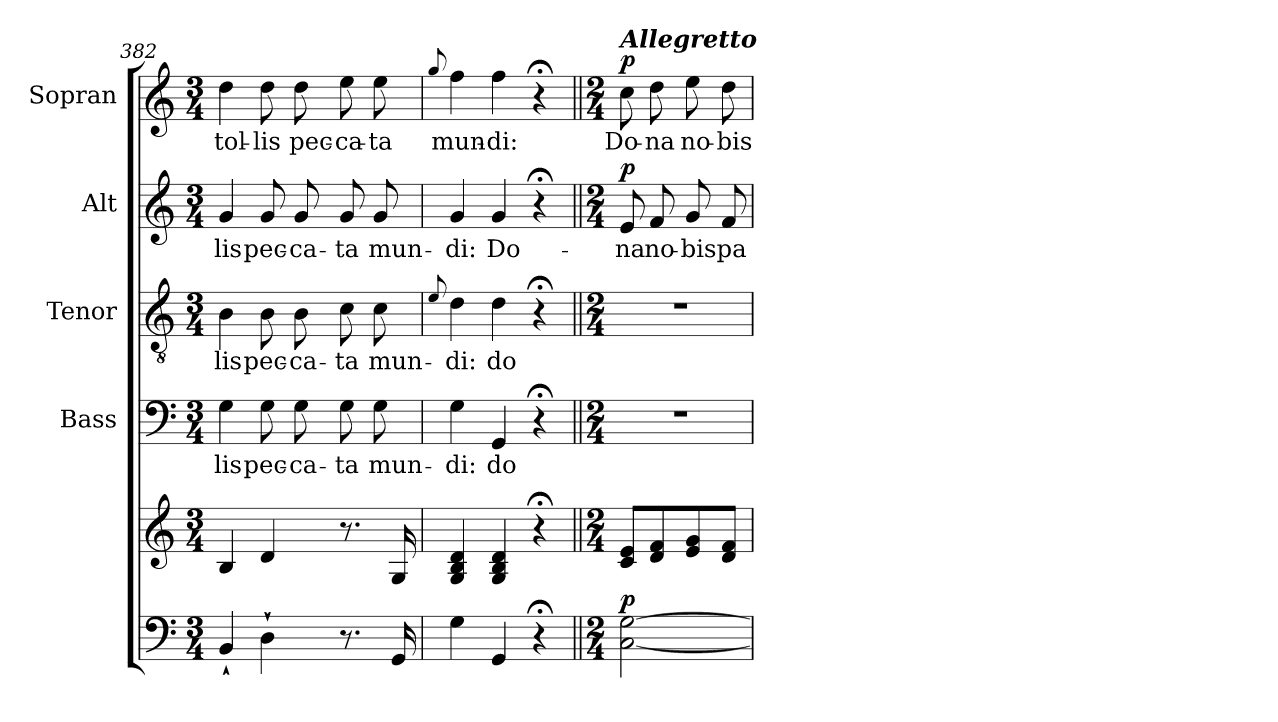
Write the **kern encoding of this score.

**kern	**kern	**dynam	**kern	**text	**kern	**text	**kern	**text	**dynam	**kern	**text	**dynam
*part5	*part5	*part5	*part4	*part4	*part3	*part3	*part2	*part2	*part2	*part1	*part1	*part1
*staff6	*staff5	*staff5/6	*staff4	*staff4	*staff3	*staff3	*staff2	*staff2	*staff2	*staff1	*staff1	*staff1
*	*	*	*I"Bass	*	*I"Tenor	*	*I"Alt	*	*	*I"Sopran	*	*
*	*	*	*I'B.	*	*I'T.	*	*I'A.	*	*	*I'S.	*	*
*clefF4	*clefG2	*	*clefF4	*	*clefGv2	*	*clefG2	*	*	*clefG2	*	*
*k[]	*k[]	*	*k[]	*	*k[]	*	*k[]	*	*	*k[]	*	*
*C:	*C:	*	*C:	*	*C:	*	*C:	*	*	*C:	*	*
*M3/4	*M3/4	*	*M3/4	*	*M3/4	*	*M3/4	*	*	*M3/4	*	*
=382	=382	=382	=382	=382	=382	=382	=382	=382	=382	=382	=382	=382
!	!	!	!	!LO:LY:b	!	!LO:LY:b	!	!LO:LY:b	!	!	!LO:LY:b	!
4BB`</	4B/	.	4G\	-lis	4B\	-lis	4g/	-lis	.	4dd\	tol-	.
!	!	!	!	!LO:LY:b	!	!LO:LY:b	!	!LO:LY:b	!	!	!LO:LY:b	!
4D`>\	4d/	.	8G\	pec-	8B\	pec-	8g/	pec-	.	8dd\	-lis	.
!	!	!	!	!LO:LY:b	!	!LO:LY:b	!	!LO:LY:b	!	!	!LO:LY:b	!
.	.	.	8G\	-ca-	8B\	-ca-	8g/	-ca-	.	8dd\	pec-	.
!	!	!	!	!LO:LY:b	!	!LO:LY:b	!	!LO:LY:b	!	!	!LO:LY:b	!
8.r	8.r	.	8G\	-ta	8c\	-ta	8g/	-ta	.	8ee\	-ca-	.
!	!	!	!	!LO:LY:b	!	!LO:LY:b	!	!LO:LY:b	!	!	!LO:LY:b	!
.	.	.	8G\	mun-	8c\	mun-	8g/	mun-	.	8ee\	-ta	.
16GG/	16G/	.	.	.	.	.	.	.	.	.	.	.
=383	=383	=383	=383	=383	=383	=383	=383	=383	=383	=383	=383	=383
.	.	.	.	.	8qqe/	.	.	.	.	8qqgg/	.	.
!	!	!	!	!LO:LY:b	!	!LO:LY:b	!	!LO:LY:b	!	!	!LO:LY:b	!
4G\	4G/ 4B/ 4d/	.	4G\	-di:	4d\	-di:	4g/	-di:	.	4ff\	mun-	.
!	!	!	!	!LO:LY:b	!	!LO:LY:b	!	!LO:LY:b	!	!	!LO:LY:b	!
4GG/	4G/ 4B/ 4d/	.	4GG/	do-	4d\	do-	4g/	Do-	.	4ff\	-di:	.
4r;<	4r;<	.	4r;<	.	4r;<	.	4r;<	.	.	4r;<	.	.
!!LO:LB:g=z
=384||	=384||	=384||	=384||	=384||	=384||	=384||	=384||	=384||	=384||	=384||	=384||	=384||
*M2/4	*M2/4	*	*M2/4	*	*M2/4	*	*M2/4	*	*	*M2/4	*	*
!	!	!	!	!	!	!	!	!	!	!LO:TX:a:Bi:t=Allegretto	!	!
!	!	!LO:DY:a=2	!	!	!	!	!	!LO:LY:b	!LO:DY:a	!	!LO:LY:b	!LO:DY:a
[2C\ [2G\	8c/ 8e/L	p	2r	.	2r	.	8e/	-na	p	8cc\	Do-	p
!	!	!	!	!	!	!	!	!LO:LY:b	!	!	!LO:LY:b	!
.	8d/ 8f/	.	.	.	.	.	8f/	no-	.	8dd\	-na	.
!	!	!	!	!	!	!	!	!LO:LY:b	!	!	!LO:LY:b	!
.	8e/ 8g/	.	.	.	.	.	8g/	-bis	.	8ee\	no-	.
!	!	!	!	!	!	!	!	!LO:LY:b	!	!	!LO:LY:b	!
.	8d/ 8f/J	.	.	.	.	.	8f/	pa-	.	8dd\	-bis	.
=	=	=	=	=	=	=	=	=	=	=	=	=
*-	*-	*-	*-	*-	*-	*-	*-	*-	*-	*-	*-	*-
